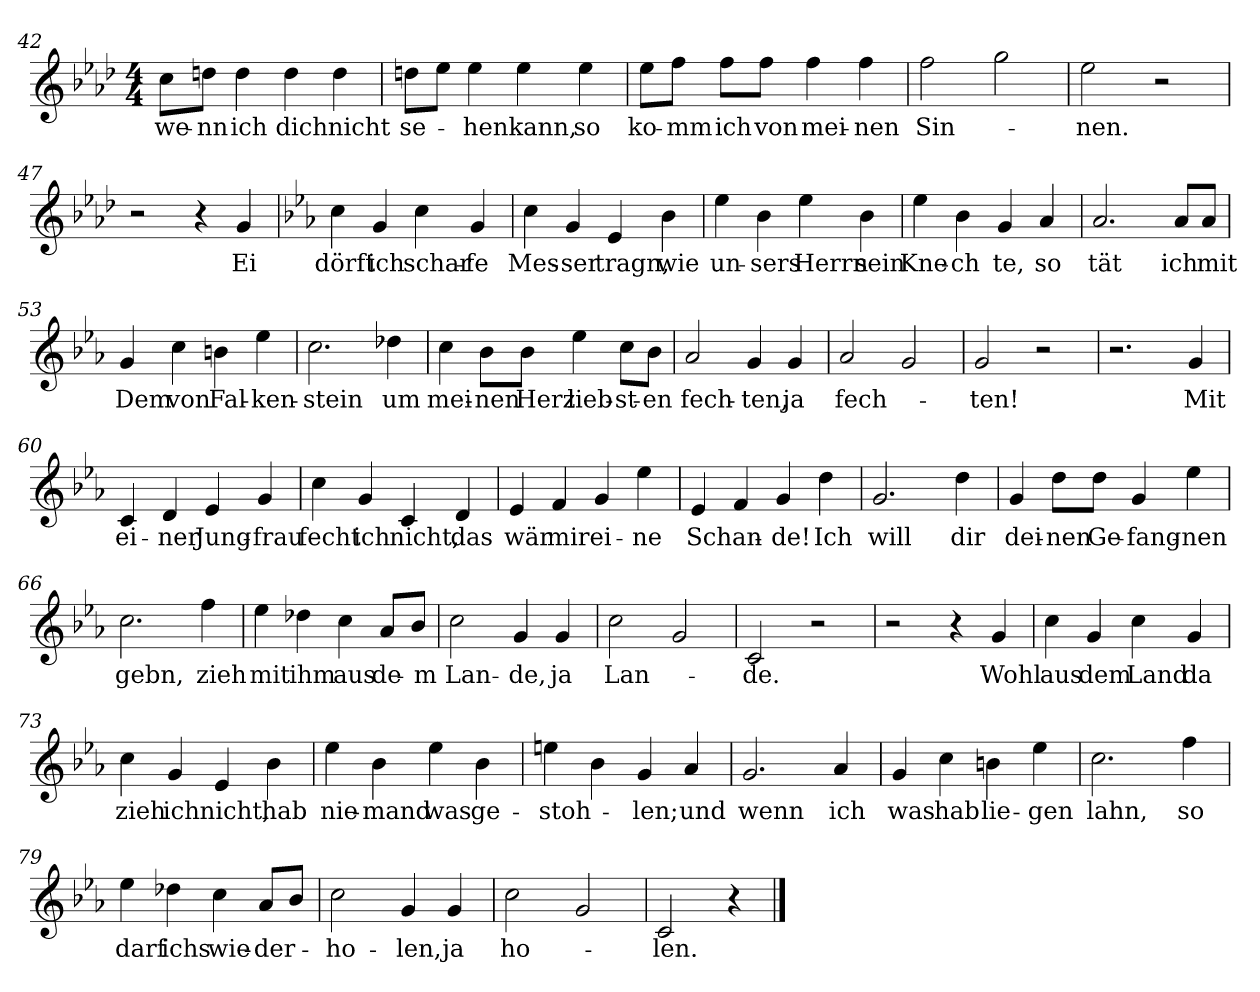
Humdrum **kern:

**kern	**text
*part1	*part1
*staff1	*staff1
*clefG2	*
*k[b-e-a-d-]	*
*M4/4	*
=42	=42
!	!LO:LY:b
8cc\L	we-
!	!LO:LY:b
8ddn\J	-nn
!	!LO:LY:b
4dd\	ich
!	!LO:LY:b
4dd\	dich
!	!LO:LY:b
4dd\	nicht
=43	=43
!	!LO:LY:b
8ddn\L	se-
8ee-\J	.
!	!LO:LY:b
4ee-\	-hen
!	!LO:LY:b
4ee-\	kann,
!	!LO:LY:b
4ee-\	so
=44	=44
!	!LO:LY:b
8ee-\L	ko-
!	!LO:LY:b
8ff\J	-mm
!	!LO:LY:b
8ff\L	ich
!	!LO:LY:b
8ff\J	von
!	!LO:LY:b
4ff\	mei-
!	!LO:LY:b
4ff\	-nen
!!LO:LB:g=z
=45	=45
!	!LO:LY:b
2ff\	Sin-
2gg\	.
=46	=46
!	!LO:LY:b
2ee-\	-nen.
2r	.
=47	=47
2r	.
4r	.
!	!LO:LY:b
4g/	Ei
=48	=48
*k[b-e-a-]	*
!	!LO:LY:b
4cc\	dörft
!	!LO:LY:b
4g/	ich
!	!LO:LY:b
4cc\	schar-
!	!LO:LY:b
4g/	-fe
=49	=49
!	!LO:LY:b
4cc\	Mes-
!	!LO:LY:b
4g/	-ser
!	!LO:LY:b
4e-/	tragn,
!	!LO:LY:b
4b-\	wie
=50	=50
!	!LO:LY:b
4ee-\	un-
!	!LO:LY:b
4b-\	-sers
!	!LO:LY:b
4ee-\	Herrn
!	!LO:LY:b
4b-\	sein
=51	=51
!	!LO:LY:b
4ee-\	Kne-
!	!LO:LY:b
4b-\	-ch
!	!LO:LY:b
4g/	-te,
!	!LO:LY:b
4a-/	so
=52	=52
!	!LO:LY:b
2.a-/	tät
!	!LO:LY:b
8a-/L	ich
!	!LO:LY:b
8a-/J	mit
!!LO:LB:g=z
=53	=53
!	!LO:LY:b
4g/	Dem
!	!LO:LY:b
4cc\	von
!	!LO:LY:b
4bn\	Fal-
!	!LO:LY:b
4ee-\	-ken-
=54	=54
!	!LO:LY:b
2.cc\	-stein
!	!LO:LY:b
4dd-X\	um
=55	=55
!	!LO:LY:b
4cc\	mei-
!	!LO:LY:b
8b-\L	-nen
!	!LO:LY:b
8b-\J	Herz
!	!LO:LY:b
4ee-\	lieb-
!	!LO:LY:b
8cc\L	-st-
!	!LO:LY:b
8b-\J	-en
=56	=56
!	!LO:LY:b
2a-/	fech-
!	!LO:LY:b
4g/	-ten,
!	!LO:LY:b
4g/	ja
=57	=57
!	!LO:LY:b
2a-/	fech-
2g/	.
=58	=58
!	!LO:LY:b
2g/	-ten!
2r	.
=59	=59
2.r	.
!	!LO:LY:b
4g/	Mit
=60	=60
!	!LO:LY:b
4c/	ei-
!	!LO:LY:b
4d/	-ner
!	!LO:LY:b
4e-/	Jung-
!	!LO:LY:b
4g/	-frau
!!LO:LB:g=z
=61	=61
!	!LO:LY:b
4cc\	fecht
!	!LO:LY:b
4g/	ich
!	!LO:LY:b
4c/	nicht,
!	!LO:LY:b
4d/	das
=62	=62
!	!LO:LY:b
4e-/	wär
!	!LO:LY:b
4f/	mir
!	!LO:LY:b
4g/	ei-
!	!LO:LY:b
4ee-\	-ne
=63	=63
!	!LO:LY:b
4e-/	Schan-
4f/	.
!	!LO:LY:b
4g/	-de!
!	!LO:LY:b
4dd\	Ich
=64	=64
!	!LO:LY:b
2.g/	will
!	!LO:LY:b
4dd\	dir
=65	=65
!	!LO:LY:b
4g/	dei-
!	!LO:LY:b
8dd\L	-nen
!	!LO:LY:b
8dd\J	Ge-
!	!LO:LY:b
4g/	-fang-
!	!LO:LY:b
4ee-\	-nen
=66	=66
!	!LO:LY:b
2.cc\	gebn,
!	!LO:LY:b
4ff\	zieh
=67	=67
!	!LO:LY:b
4ee-\	mit
!	!LO:LY:b
4dd-X\	ihm
!	!LO:LY:b
4cc\	aus
!	!LO:LY:b
8a-/L	de-
!	!LO:LY:b
8b-/J	-m
!!LO:LB:g=z
=68	=68
!	!LO:LY:b
2cc\	Lan-
!	!LO:LY:b
4g/	-de,
!	!LO:LY:b
4g/	ja
=69	=69
!	!LO:LY:b
2cc\	Lan-
2g/	.
=70	=70
!	!LO:LY:b
2c/	-de.
2r	.
=71	=71
2r	.
4r	.
!	!LO:LY:b
4g/	Wohl
=72	=72
!	!LO:LY:b
4cc\	aus
!	!LO:LY:b
4g/	dem
!	!LO:LY:b
4cc\	Land
!	!LO:LY:b
4g/	da
=73	=73
!	!LO:LY:b
4cc\	zieh
!	!LO:LY:b
4g/	ich
!	!LO:LY:b
4e-/	nicht,
!	!LO:LY:b
4b-\	hab
=74	=74
!	!LO:LY:b
4ee-\	nie-
!	!LO:LY:b
4b-\	-mand
!	!LO:LY:b
4ee-\	was
!	!LO:LY:b
4b-\	ge-
=75	=75
!	!LO:LY:b
4een\	-stoh-
4b-\	.
!	!LO:LY:b
4g/	-len;
!	!LO:LY:b
4a-/	und
!!LO:PB:g=z
=76	=76
!	!LO:LY:b
2.g/	wenn
!	!LO:LY:b
4a-/	ich
=77	=77
!	!LO:LY:b
4g/	was
!	!LO:LY:b
4cc\	hab
!	!LO:LY:b
4bn\	lie-
!	!LO:LY:b
4ee-\	-gen
=78	=78
!	!LO:LY:b
2.cc\	lahn,
!	!LO:LY:b
4ff\	so
=79	=79
!	!LO:LY:b
4ee-\	darf
!	!LO:LY:b
4dd-X\	ichs
!	!LO:LY:b
4cc\	wie-
!	!LO:LY:b
8a-/L	der-
8b-/J	.
=80	=80
!	!LO:LY:b
2cc\	ho-
!	!LO:LY:b
4g/	-len,
!	!LO:LY:b
4g/	ja
=81	=81
!	!LO:LY:b
2cc\	ho-
2g/	.
=82	=82
!	!LO:LY:b
2c/	-len.
4r	.
==	==
*-	*-
